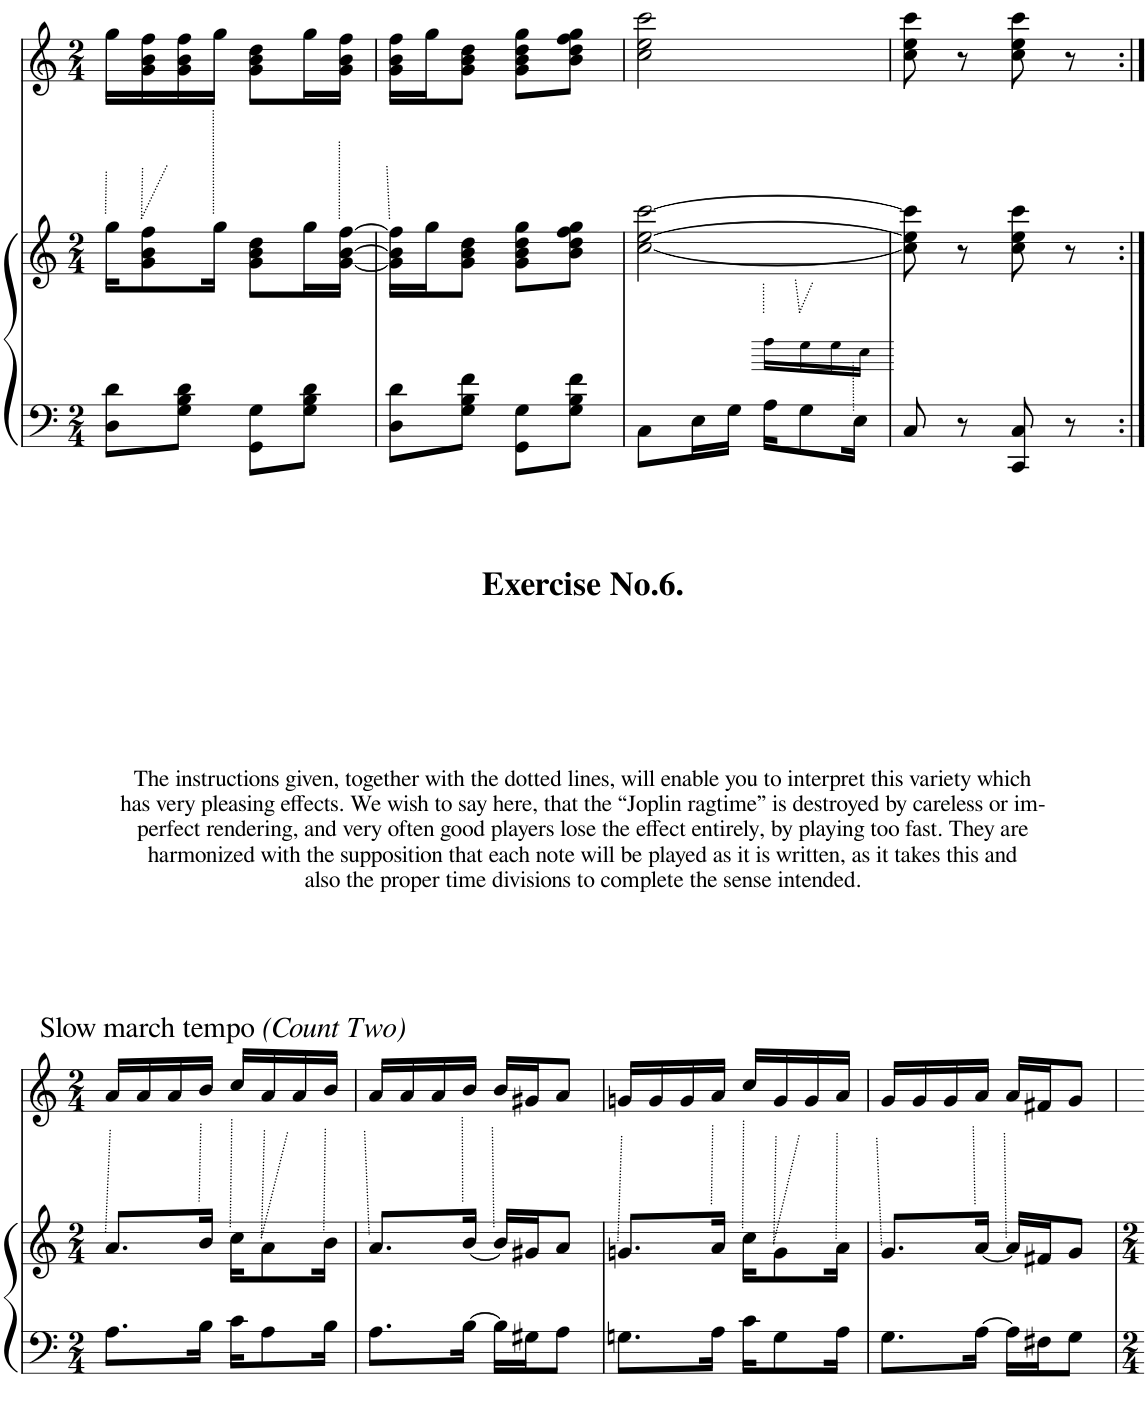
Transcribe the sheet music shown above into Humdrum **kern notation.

**kern	**kern	**kern
*part2	*part2	*part1
*staff3	*staff2	*staff1
*I"Piano	*	*I"Piano
*I'Pno	*	*I'Pno
!!LO:PB:g=z
*clefF4	*clefG2	*clefG2
*k[]	*k[]	*k[]
*M2/4	*M2/4	*M2/4
=5	=5	=5
8D\ 8d\L	16gg\KL	16gg\LL
.	8g\ 8b\ 8ff\	16g\ 16b\ 16ff\
8G\ 8B\ 8d\J	.	16g\ 16b\ 16ff\
.	16gg\Jk	16gg\JJ
8GG\ 8G\L	8g\ 8b\ 8dd\L	8g\ 8b\ 8dd\L
8G\ 8B\ 8d\J	16gg\L	16gg\L
.	[16g\ [16b\ [16ff\JJ	16g\ 16b\ 16ff\JJ
=6	=6	=6
8D\ 8d\L	16g\] 16b\] 16ff\]LL	16g\ 16b\ 16ff\LL
.	16gg\J	16gg\J
8G\ 8B\ 8f\J	8g\ 8b\ 8dd\J	8g\ 8b\ 8dd\J
8GG\ 8G\L	8g\ 8b\ 8dd\ 8gg\L	8g\ 8b\ 8dd\ 8gg\L
8G\ 8B\ 8f\J	8b\ 8dd\ 8ff\ 8gg\J	8b\ 8dd\ 8ff\ 8gg\J
=7	=7	=7
8C\L	[2cc\ [2ee\ [2ccc\	2cc\ 2ee\ 2ccc\
16E\L	.	.
16G\JJ	.	.
16A\KL	.	.
8G\	.	.
16E\Jk	.	.
=8	=8	=8
8C/	8cc\] 8ee\] 8ccc\]	8cc\ 8ee\ 8ccc\
8r	8r	8r
8CC/ 8C/	8cc\ 8ee\ 8ccc\	8cc\ 8ee\ 8ccc\
8r	8r	8r
!!LO:LB:g=z
=1:|!	=1:|!	=1:|!
*M2/4	*M2/4	*M2/4
!	!	!LO:TX:a:t=The instructions given, together with the dotted lines, will enable you to interpret this variety which
!	!	!LO:TX:a:t=has very pleasing effects. We wish to say here, that the “Joplin ragtime” is destroyed by careless or im-
!	!	!LO:TX:a:t=perfect rendering, and very often good players lose the effect entirely, by playing too fast. They are
!	!	!LO:TX:a:t=harmonized with the supposition that each note will be played as it is written, as it takes this and
!	!	!LO:TX:a:t=also the proper time divisions to complete the sense intended.
!	!	!LO:TX:a:t=Slow march tempo
!	!	!LO:TX:a:i:t=(Count Two)
8.A\L	8.a/L	16a/LL
.	.	16a/
.	.	16a/
16B\Jk	16b/Jk	16b/JJ
16c\KL	16cc\KL	16cc/LL
8A\	8a\	16a/
.	.	16a/
16B\Jk	16b\Jk	16b/JJ
=2	=2	=2
8.A\L	8.a/L	16a/LL
.	.	16a/
.	.	16a/
[16B\Jk	[16b/Jk	16b/JJ
16B\LL]	16b/LL]	16b/LL
16G#X\J	16g#X/J	16g#X/J
8A\J	8a/J	8a/J
=3	=3	=3
8.Gn\L	8.gn/L	16gn/LL
.	.	16g/
.	.	16g/
16A\Jk	16a/Jk	16a/JJ
16c\KL	16cc\KL	16cc/LL
8G\	8g\	16g/
.	.	16g/
16A\Jk	16a\Jk	16a/JJ
=4	=4	=4
8.G\L	8.g/L	16g/LL
.	.	16g/
.	.	16g/
[16A\Jk	[16a/Jk	16a/JJ
16A\LL]	16a/LL]	16a/LL
16F#X\J	16f#X/J	16f#X/J
8G\J	8g/J	8g/J
=	=	=
*-	*-	*-
